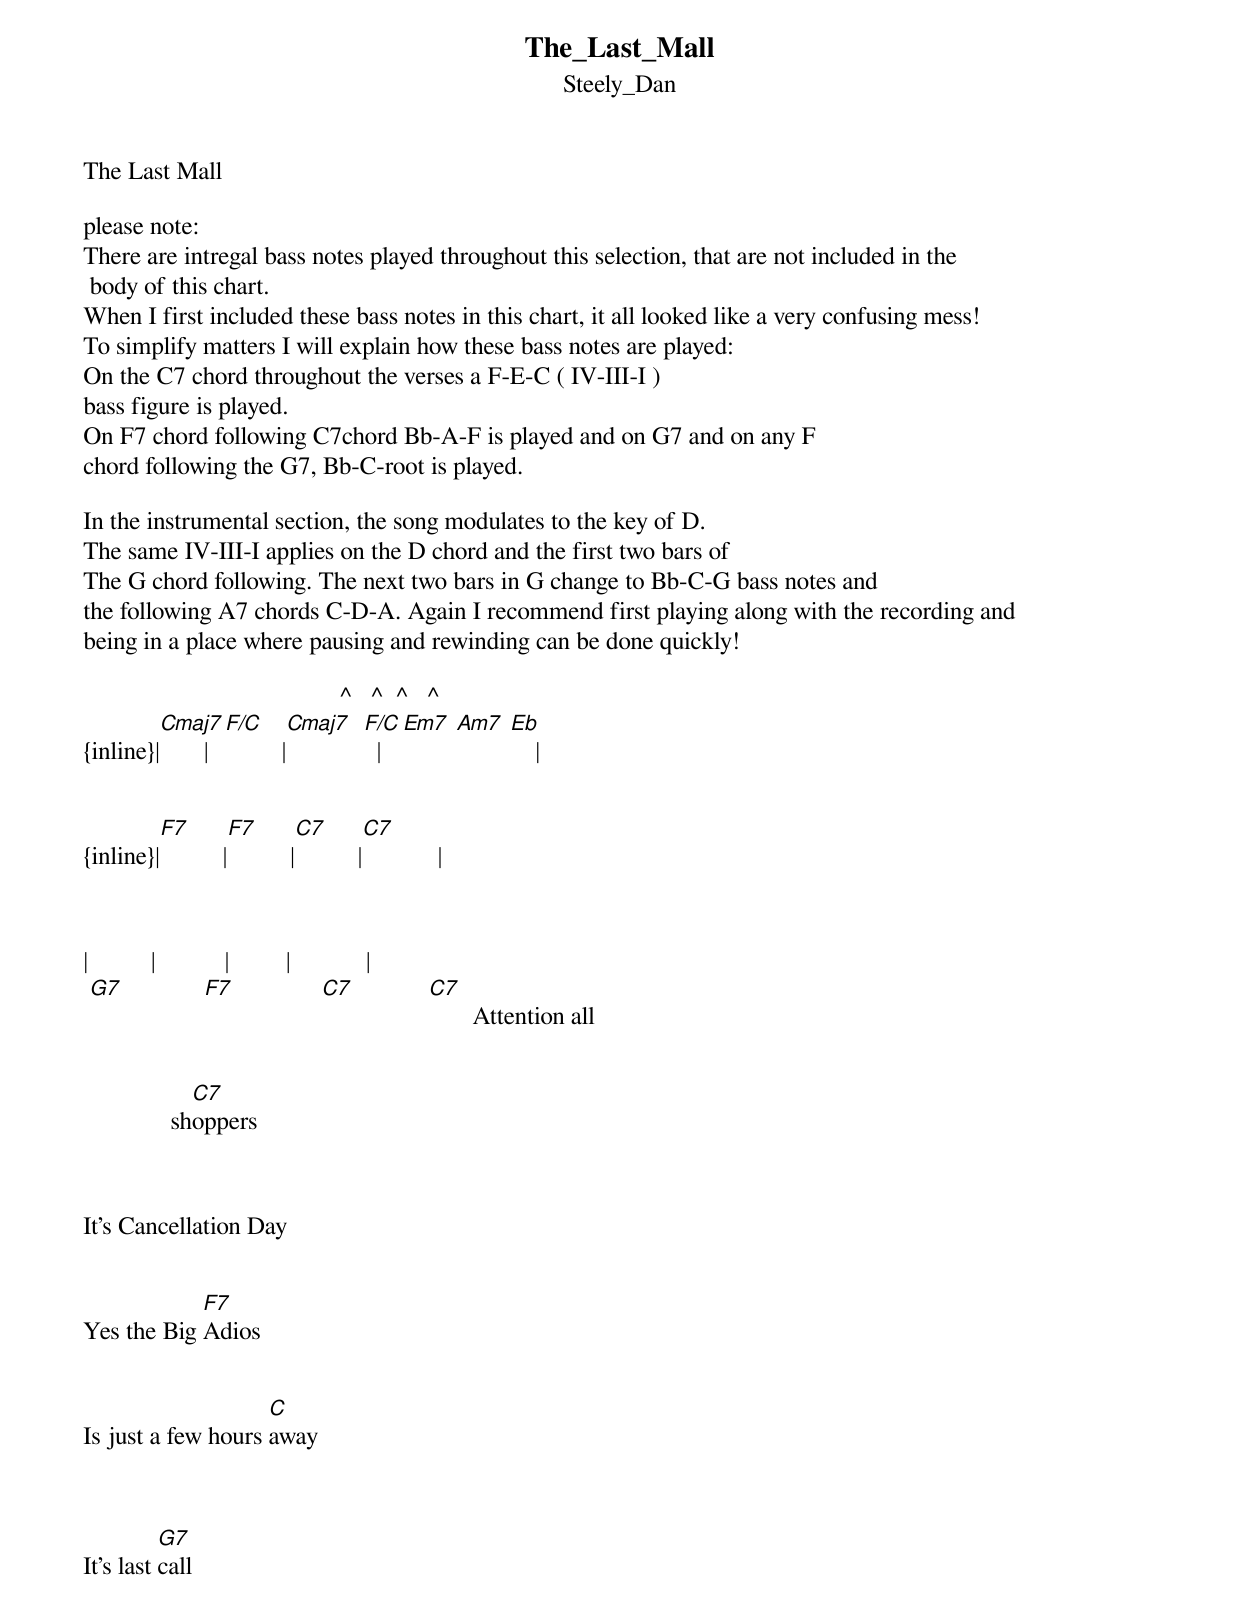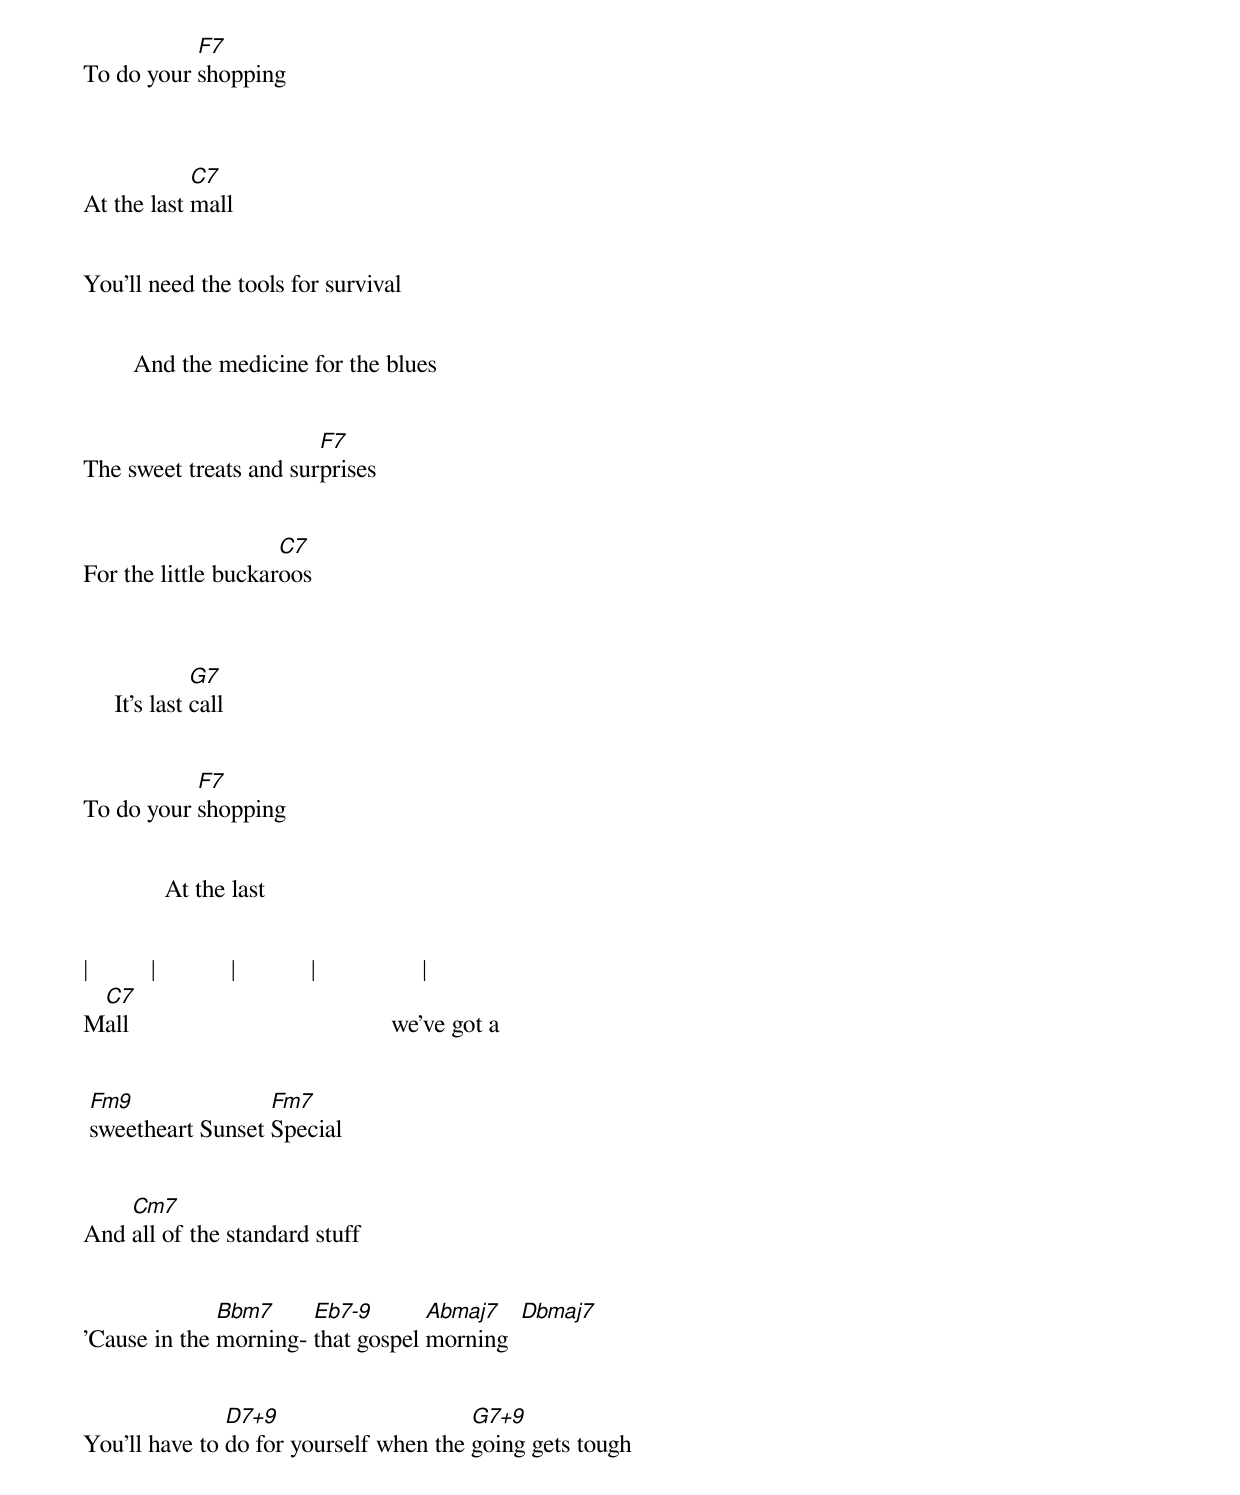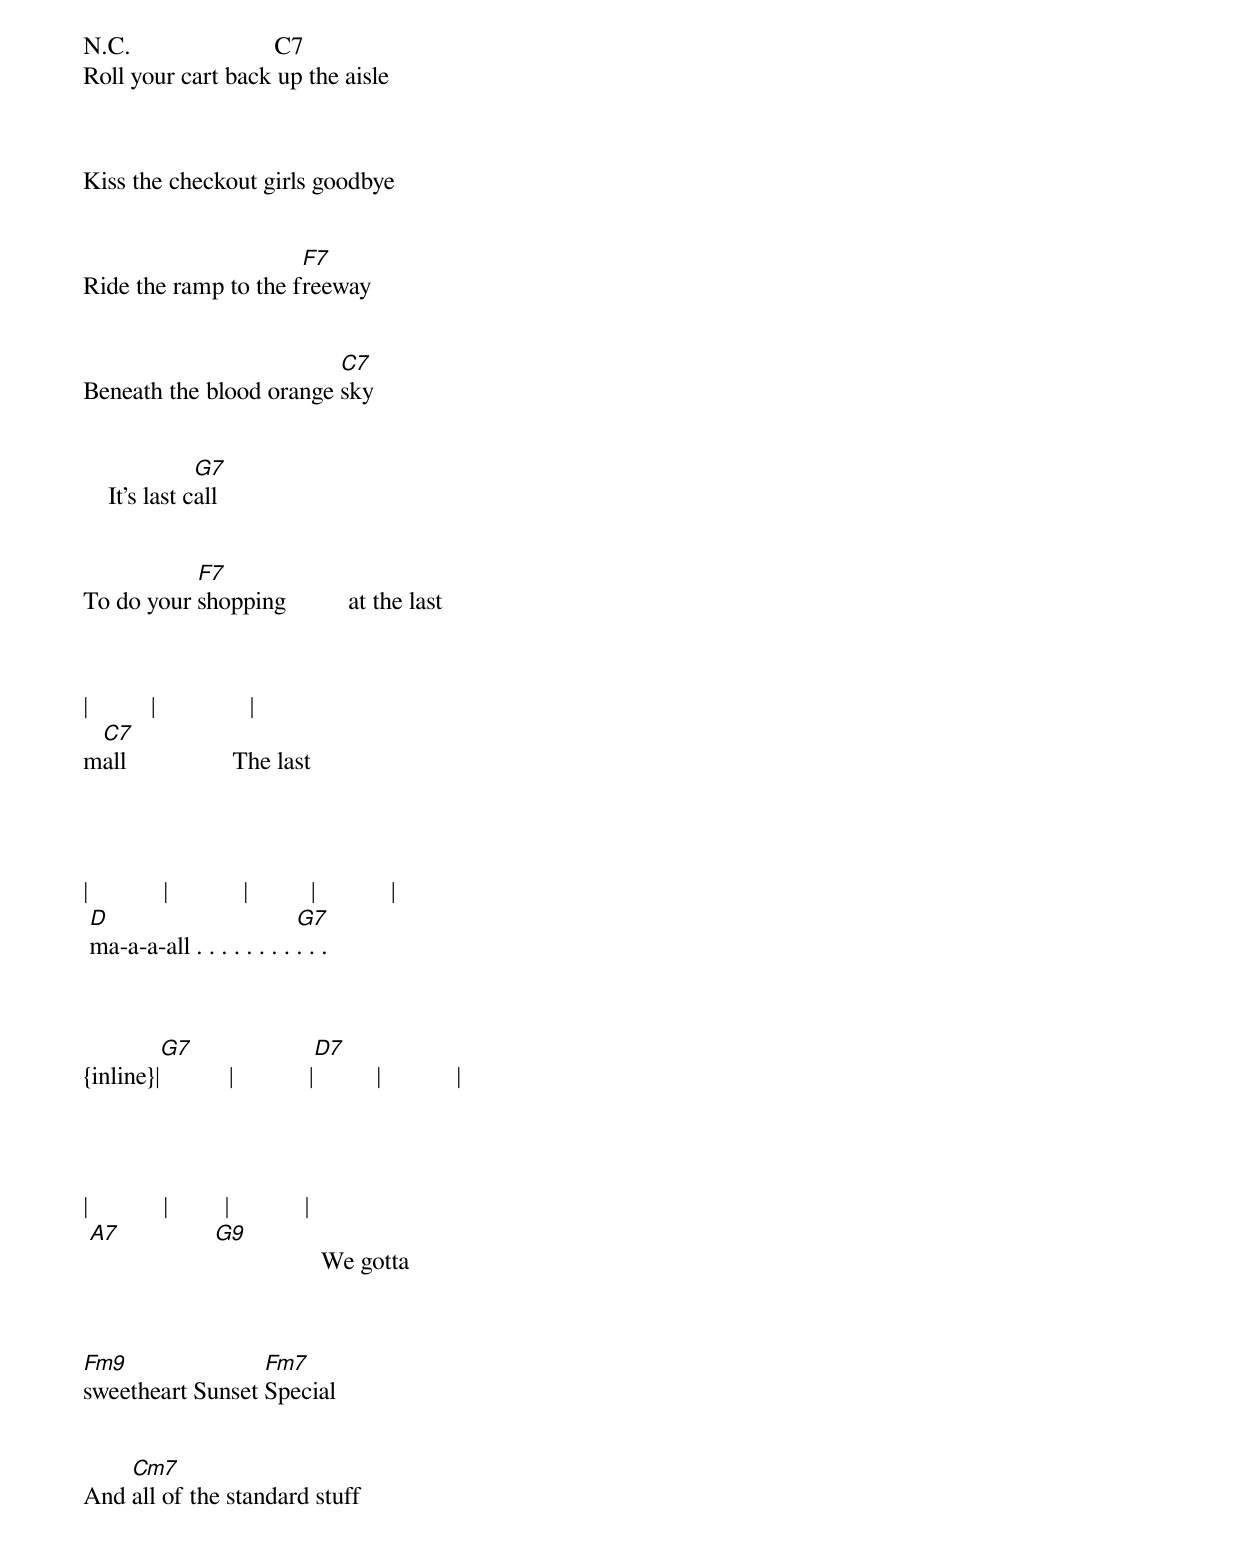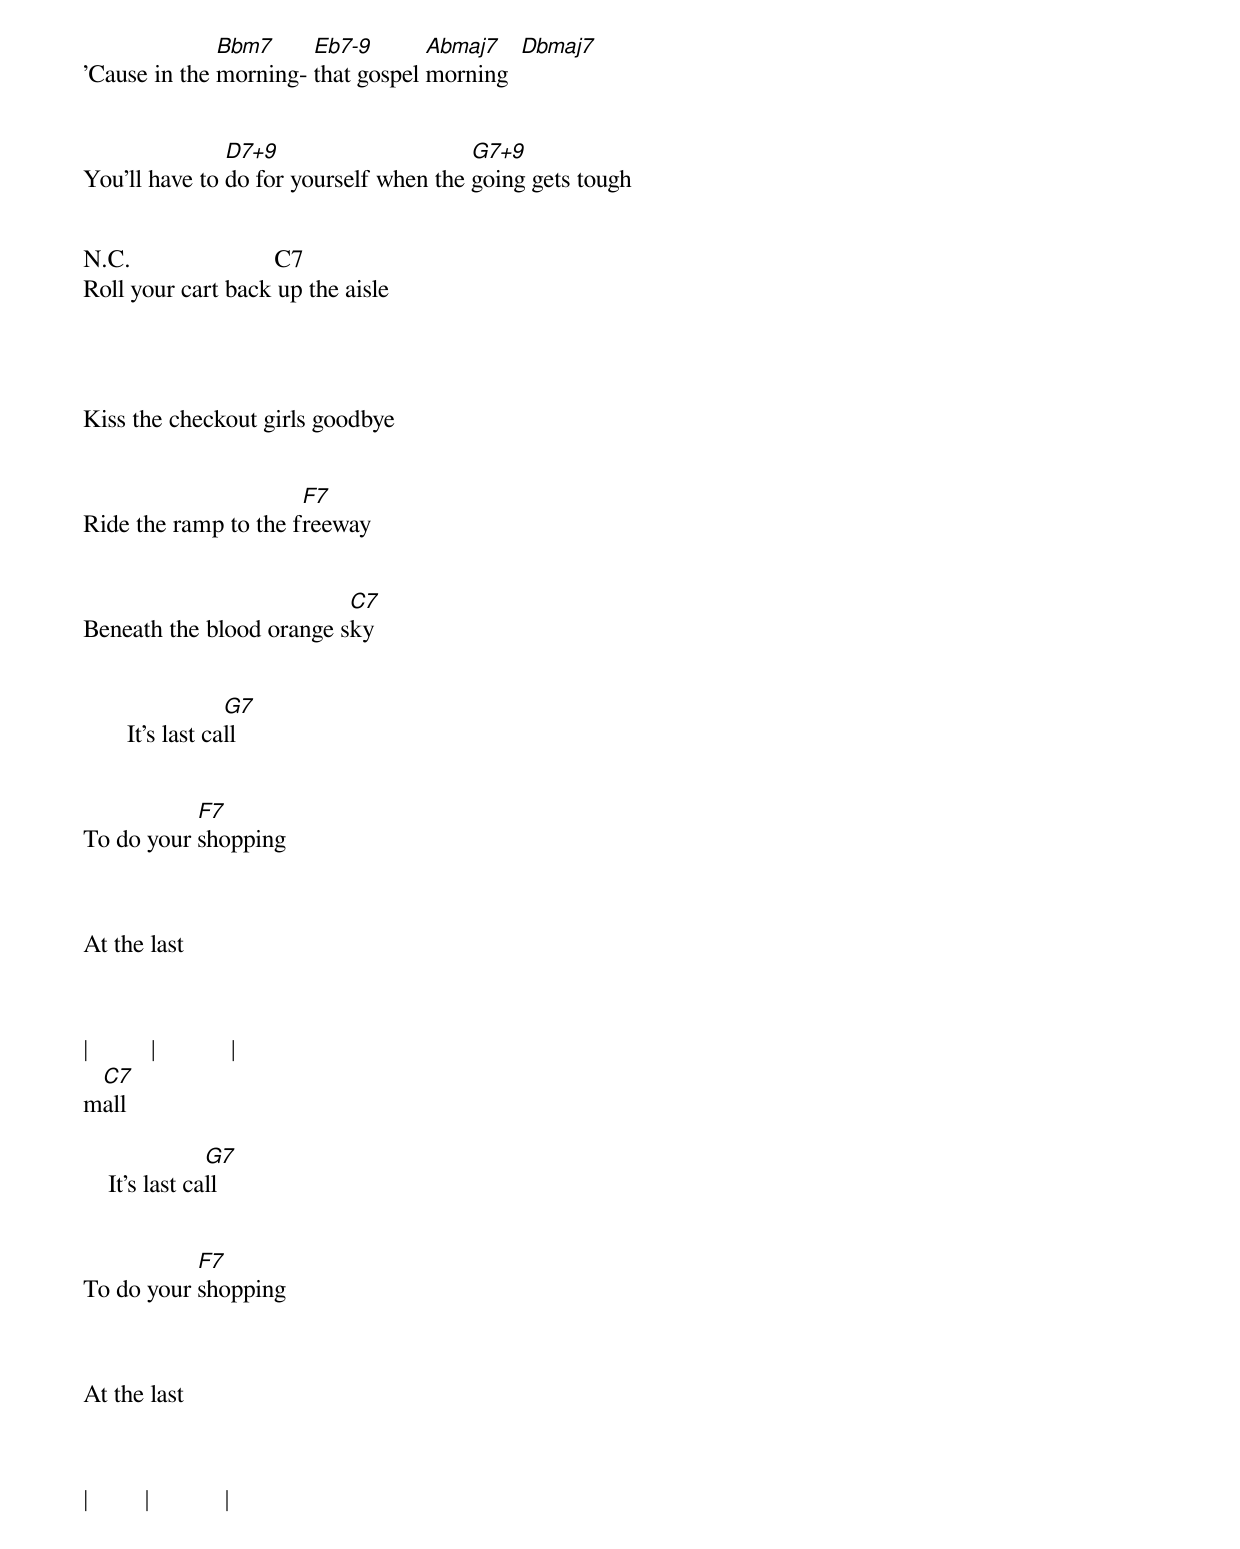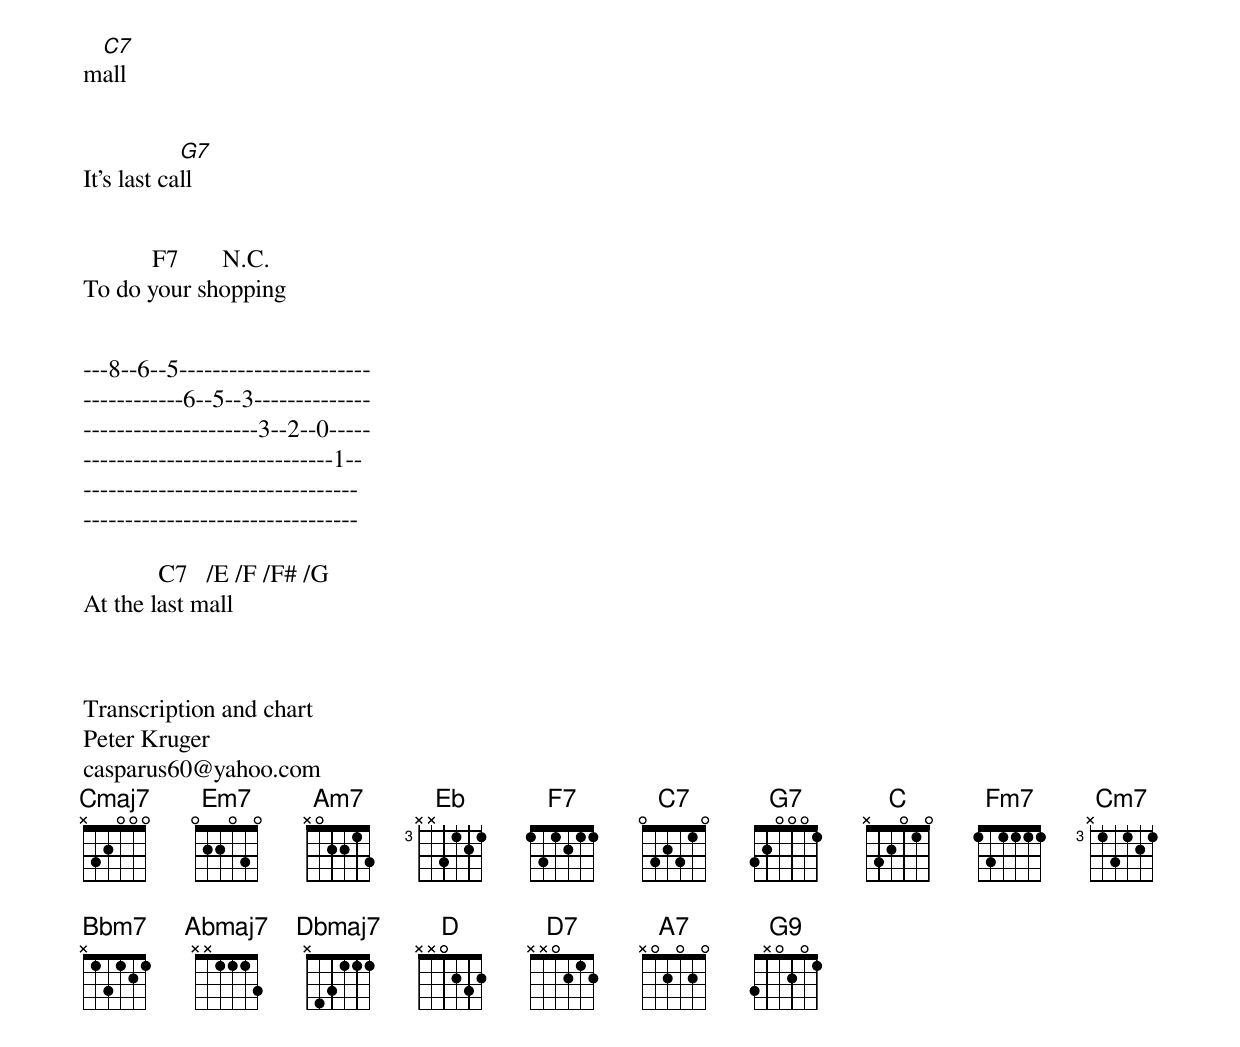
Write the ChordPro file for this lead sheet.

{t: The_Last_Mall}
{st: Steely_Dan}
The Last Mall

please note:
There are intregal bass notes played throughout this selection, that are not included in the
 body of this chart.
When I first included these bass notes in this chart, it all looked like a very confusing mess!
To simplify matters I will explain how these bass notes are played:
On the C7 chord throughout the verses a F-E-C ( IV-III-I )
bass figure is played.
On F7 chord following C7chord Bb-A-F is played and on G7 and on any F
chord following the G7, Bb-C-root is played.

In the instrumental section, the song modulates to the key of D.
The same IV-III-I applies on the D chord and the first two bars of
The G chord following. The next two bars in G change to Bb-C-G bass notes and
the following A7 chords C-D-A. Again I recommend first playing along with the recording and
being in a place where pausing and rewinding can be done quickly!

                                         ^   ^  ^   ^
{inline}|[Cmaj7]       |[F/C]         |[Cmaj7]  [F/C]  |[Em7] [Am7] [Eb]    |


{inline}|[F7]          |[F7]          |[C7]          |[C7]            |



|          |           |         |            |
 [G7]             [F7]              [C7]            [C7]       Attention all


              sh[C7]oppers



It's Cancellation Day


Yes the Big [F7]Adios


Is just a few hours [C]away



It's last [G7]call


To do your [F7]shopping



At the last [C7]mall


You'll need the tools for survival


        And the medicine for the blues


The sweet treats and sur[F7]prises


For the little buckar[C7]oos



     It's last [G7]call


To do your [F7]shopping


             At the last


|          |            |            |                 |
M[C7]all                                          we’ve got a


 [Fm9]sweetheart Sunset [Fm7]Special


And [Cm7]all of the standard stuff


'Cause in the [Bbm7]morning- [Eb7-9]that gospel [Abmaj7]morning  [Dbmaj7]


You'll have to [D7+9]do for yourself when the [G7+9]going gets tough


N.C.                       C7
Roll your cart back up the aisle



Kiss the checkout girls goodbye


Ride the ramp to the f[F7]reeway


Beneath the blood orange [C7]sky


    It's last c[G7]all


To do your [F7]shopping          at the last



|          |               |
m[C7]all                 The last




|            |            |          |            |
 [D]ma-a-a-all . . . . . . . . [G7]. . .



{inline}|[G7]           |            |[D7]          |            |




|            |         |            |
 [A7]               [G9]                 We gotta



[Fm9]sweetheart Sunset [Fm7]Special


And [Cm7]all of the standard stuff


'Cause in the [Bbm7]morning- [Eb7-9]that gospel [Abmaj7]morning  [Dbmaj7]


You'll have to [D7+9]do for yourself when the [G7+9]going gets tough


N.C.                       C7
Roll your cart back up the aisle




Kiss the checkout girls goodbye


Ride the ramp to the f[F7]reeway


Beneath the blood orange s[C7]ky


       It's last ca[G7]ll


To do your [F7]shopping



At the last



|          |            |
m[C7]all

    It's last ca[G7]ll


To do your [F7]shopping



At the last



|         |            |
m[C7]all


It's last ca[G7]ll


           F7       N.C.
To do your shopping


---8--6--5-----------------------
------------6--5--3--------------
---------------------3--2--0-----
------------------------------1--
---------------------------------
---------------------------------

            C7   /E /F /F# /G
At the last mall



Transcription and chart
Peter Kruger
casparus60@yahoo.com
